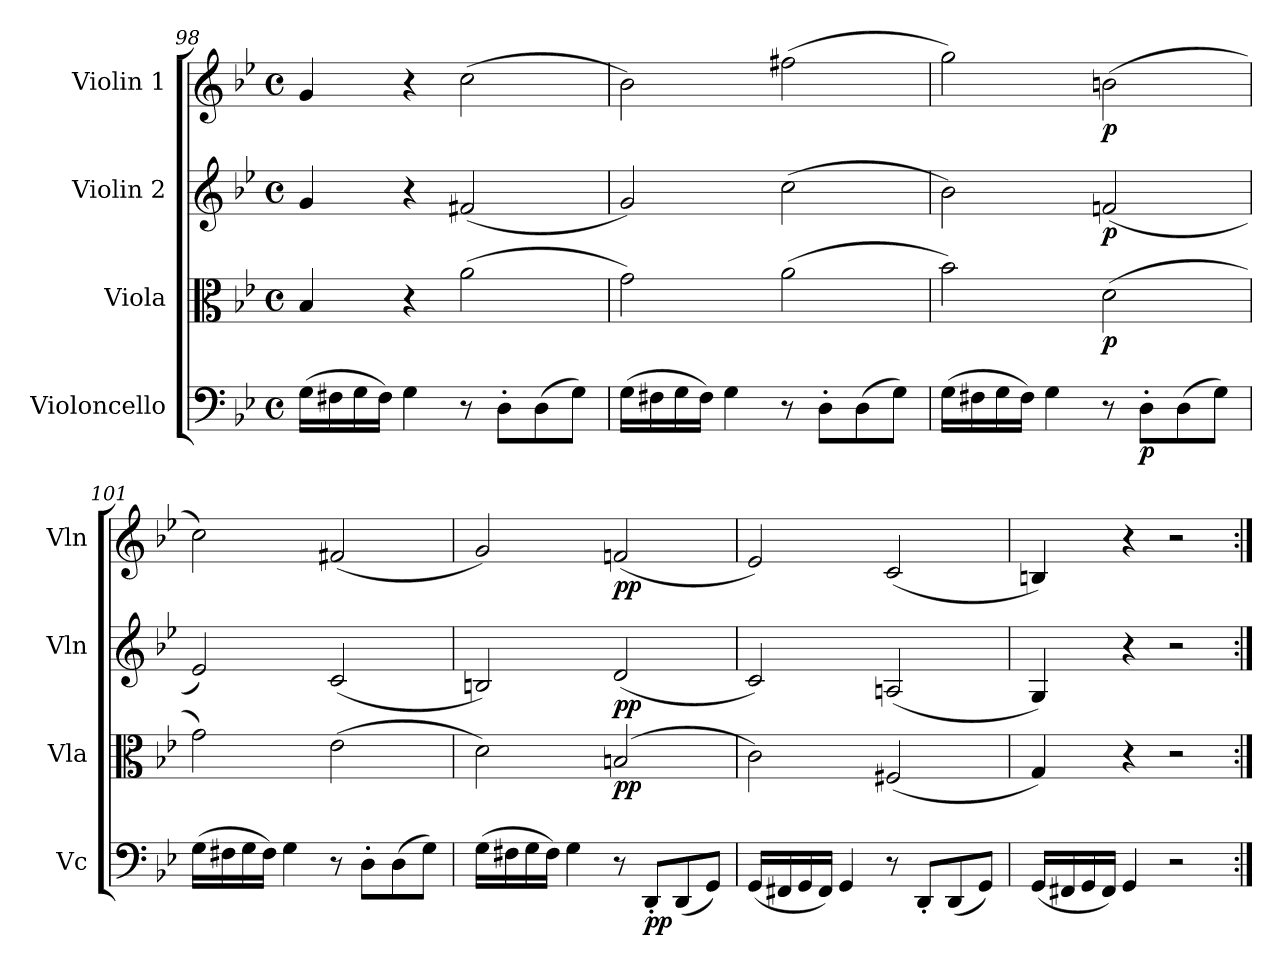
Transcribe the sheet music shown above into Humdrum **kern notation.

**kern	**dynam	**kern	**dynam	**kern	**dynam	**kern	**dynam
*part4	*part4	*part3	*part3	*part2	*part2	*part1	*part1
*staff4	*staff4	*staff3	*staff3	*staff2	*staff2	*staff1	*staff1
*I"Violoncello	*	*I"Viola	*	*I"Violin 2	*	*I"Violin 1	*
*I'Vc	*	*I'Vla	*	*I'Vln	*	*I'Vln	*
!!LO:LB:g=z
*clefF4	*	*clefC3	*	*clefG2	*	*clefG2	*
*k[b-e-]	*	*k[b-e-]	*	*k[b-e-]	*	*k[b-e-]	*
*M4/4	*	*M4/4	*	*M4/4	*	*M4/4	*
*met(c)	*	*met(c)	*	*met(c)	*	*met(c)	*
=98	=98	=98	=98	=98	=98	=98	=98
(16G\LL	.	4B-/	.	4g/	.	4g/	.
16F#X\	.	.	.	.	.	.	.
16G\	.	.	.	.	.	.	.
16F#\JJ)	.	.	.	.	.	.	.
4G\	.	4r	.	4r	.	4r	.
8r	.	(2a\	.	(2f#X/	.	(2cc\	.
8D'\L	.	.	.	.	.	.	.
(8D\	.	.	.	.	.	.	.
8G\J)	.	.	.	.	.	.	.
=99	=99	=99	=99	=99	=99	=99	=99
(16G\LL	.	2g\)	.	2g/)	.	2b-\)	.
16F#X\	.	.	.	.	.	.	.
16G\	.	.	.	.	.	.	.
16F#\JJ)	.	.	.	.	.	.	.
4G\	.	.	.	.	.	.	.
8r	.	(2a\	.	(2cc\	.	(2ff#X\	.
8D'\L	.	.	.	.	.	.	.
(8D\	.	.	.	.	.	.	.
8G\J)	.	.	.	.	.	.	.
=100	=100	=100	=100	=100	=100	=100	=100
(16G\LL	.	2b-\)	.	2b-\)	.	2gg\)	.
16F#X\	.	.	.	.	.	.	.
16G\	.	.	.	.	.	.	.
16F#\JJ)	.	.	.	.	.	.	.
4G\	.	.	.	.	.	.	.
!	!	!	!LO:DY:b	!	!LO:DY:b	!	!LO:DY:b
8r	.	(2d\	p	(2fn/	p	(2bn\	p
!	!LO:DY:b	!	!	!	!	!	!
8D'\L	p	.	.	.	.	.	.
(8D\	.	.	.	.	.	.	.
8G\J)	.	.	.	.	.	.	.
!!LO:LB:g=z
=101	=101	=101	=101	=101	=101	=101	=101
(16G\LL	.	2g\)	.	2e-/)	.	2cc\)	.
16F#X\	.	.	.	.	.	.	.
16G\	.	.	.	.	.	.	.
16F#\JJ)	.	.	.	.	.	.	.
4G\	.	.	.	.	.	.	.
8r	.	(2e-\	.	(2c/	.	(2f#X/	.
8D'\L	.	.	.	.	.	.	.
(8D\	.	.	.	.	.	.	.
8G\J)	.	.	.	.	.	.	.
=102	=102	=102	=102	=102	=102	=102	=102
(16G\LL	.	2d\)	.	2Bn/)	.	2g/)	.
16F#X\	.	.	.	.	.	.	.
16G\	.	.	.	.	.	.	.
16F#\JJ)	.	.	.	.	.	.	.
4G\	.	.	.	.	.	.	.
!	!	!	!LO:DY:b	!	!LO:DY:b	!	!LO:DY:b
8r	.	(2Bn/	pp	(2d/	pp	(2fn/	pp
!	!LO:DY:b	!	!	!	!	!	!
8DD'/L	pp	.	.	.	.	.	.
(8DD/	.	.	.	.	.	.	.
8GG/J)	.	.	.	.	.	.	.
=103	=103	=103	=103	=103	=103	=103	=103
(16GG/LL	.	2c\)	.	2c/)	.	2e-/)	.
16FF#X/	.	.	.	.	.	.	.
16GG/	.	.	.	.	.	.	.
16FF#/JJ)	.	.	.	.	.	.	.
4GG/	.	.	.	.	.	.	.
8r	.	(2F#X/	.	(2An/	.	(2c/	.
8DD'/L	.	.	.	.	.	.	.
(8DD/	.	.	.	.	.	.	.
8GG/J)	.	.	.	.	.	.	.
=104	=104	=104	=104	=104	=104	=104	=104
(16GG/LL	.	4G/)	.	4G/)	.	4Bn/)	.
16FF#X/	.	.	.	.	.	.	.
16GG/	.	.	.	.	.	.	.
16FF#/JJ)	.	.	.	.	.	.	.
4GG/	.	4r	.	4r	.	4r	.
2r	.	2r	.	2r	.	2r	.
=:|!	=:|!	=:|!	=:|!	=:|!	=:|!	=:|!	=:|!
*-	*-	*-	*-	*-	*-	*-	*-
